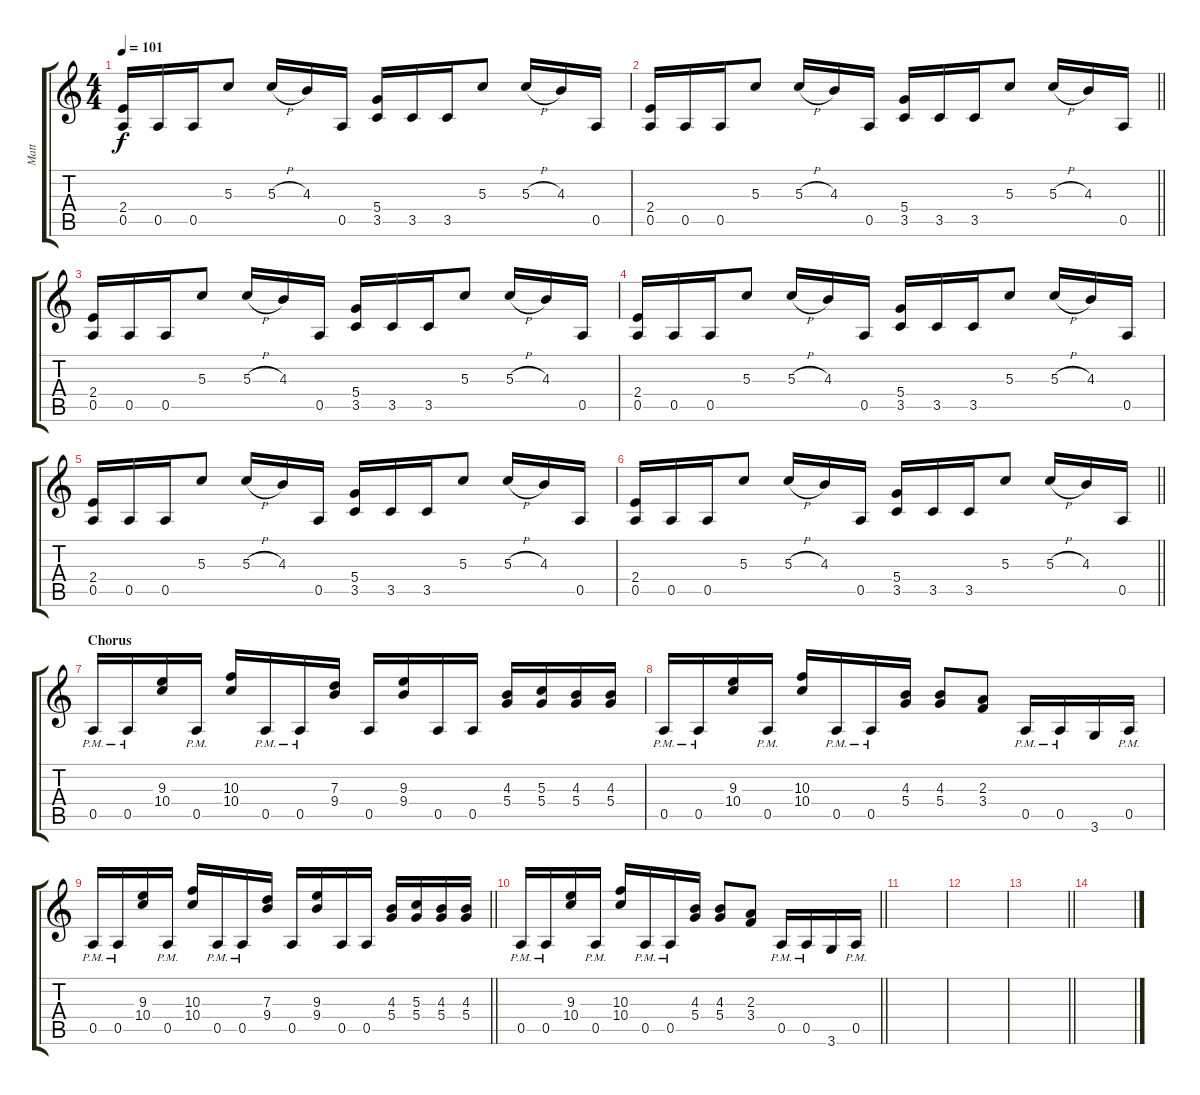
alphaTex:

\track ("Matt" "Matt") {instrument distortionguitar}
\staff {score tabs}
\tuning (E4 B3 G3 D3 A2 E2) {hide}
\ts (4 4)
\tempo 101
\clef g2
\ks c
(2.4 0.5).16{dy f} 0.5.16 0.5.16 5.3.8 5.3{h}.16 4.3.16 0.5.16 (5.4 3.5).16 3.5.16 3.5.16 5.3.8 5.3{h}.16 4.3.16 0.5.16 |
\barLineRight lightlight
(2.4 0.5).16 0.5.16 0.5.16 5.3.8 5.3{h}.16 4.3.16 0.5.16 (5.4 3.5).16 3.5.16 3.5.16 5.3.8 5.3{h}.16 4.3.16 0.5.16 |
(2.4 0.5).16 0.5.16 0.5.16 5.3.8 5.3{h}.16 4.3.16 0.5.16 (5.4 3.5).16 3.5.16 3.5.16 5.3.8 5.3{h}.16 4.3.16 0.5.16 |
(2.4 0.5).16 0.5.16 0.5.16 5.3.8 5.3{h}.16 4.3.16 0.5.16 (5.4 3.5).16 3.5.16 3.5.16 5.3.8 5.3{h}.16 4.3.16 0.5.16 |
(2.4 0.5).16 0.5.16 0.5.16 5.3.8 5.3{h}.16 4.3.16 0.5.16 (5.4 3.5).16 3.5.16 3.5.16 5.3.8 5.3{h}.16 4.3.16 0.5.16 |
\barLineRight lightlight
(2.4 0.5).16 0.5.16 0.5.16 5.3.8 5.3{h}.16 4.3.16 0.5.16 (5.4 3.5).16 3.5.16 3.5.16 5.3.8 5.3{h}.16 4.3.16 0.5.16 |
\section ("" "Chorus")
0.5{pm}.16 0.5{pm}.16 (9.3 10.4).16 0.5{pm}.16 (10.3 10.4).16 0.5{pm}.16 0.5{pm}.16 (7.3 9.4).16 0.5.16 (9.3 9.4).16 0.5.16 0.5.16 (4.3 5.4).16 (5.3 5.4).16 (4.3 5.4).16 (4.3 5.4).16 |
0.5{pm}.16 0.5{pm}.16 (9.3 10.4).16 0.5{pm}.16 (10.3 10.4).16 0.5{pm}.16 0.5{pm}.16 (4.3 5.4).16 (4.3 5.4).8 (2.3 3.4).8 0.5{pm}.16 0.5{pm}.16 3.6.16 0.5{pm}.16 |
\barLineRight lightlight
0.5{pm}.16 0.5{pm}.16 (9.3 10.4).16 0.5{pm}.16 (10.3 10.4).16 0.5{pm}.16 0.5{pm}.16 (7.3 9.4).16 0.5.16 (9.3 9.4).16 0.5.16 0.5.16 (4.3 5.4).16 (5.3 5.4).16 (4.3 5.4).16 (4.3 5.4).16 |
\barLineRight lightlight
0.5{pm}.16 0.5{pm}.16 (9.3 10.4).16 0.5{pm}.16 (10.3 10.4).16 0.5{pm}.16 0.5{pm}.16 (4.3 5.4).16 (4.3 5.4).8 (2.3 3.4).8 0.5{pm}.16 0.5{pm}.16 3.6.16 0.5{pm}.16 |
|
|
\barLineRight lightlight
|
\section ("" "")
